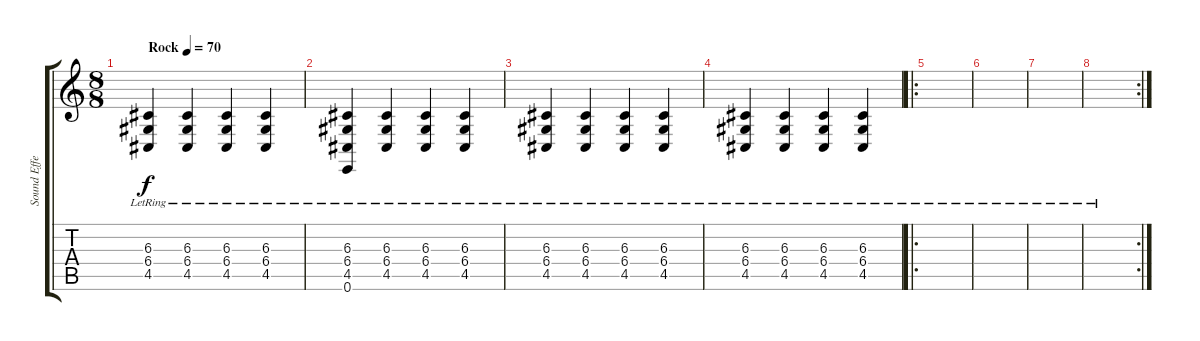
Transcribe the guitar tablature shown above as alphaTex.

\track ("Sound Effect 2" "Sound Effe") {instrument pad8sweep}
\staff {score tabs}
\tuning (E4 B3 G3 D3 A2 E2) {hide}
\ts (8 8)
\tempo (70 "Rock")
\clef g2
\ks c
(6.3{lr} 6.4{lr} 4.5{lr}).4{dy f instrument pad8sweep} (6.3{lr} 6.4{lr} 4.5{lr}).4 (6.3{lr} 6.4{lr} 4.5{lr}).4 (6.3{lr} 6.4{lr} 4.5{lr}).4 |
(6.3{lr} 6.4{lr} 4.5{lr} 0.6).4 (6.3{lr} 6.4{lr} 4.5{lr}).4 (6.3{lr} 6.4{lr} 4.5{lr}).4 (6.3{lr} 6.4{lr} 4.5{lr}).4 |
(6.3{lr} 6.4{lr} 4.5{lr}).4 (6.3{lr} 6.4{lr} 4.5{lr}).4 (6.3{lr} 6.4{lr} 4.5{lr}).4 (6.3{lr} 6.4{lr} 4.5{lr}).4 |
(6.3{lr} 6.4{lr} 4.5{lr}).4 (6.3{lr} 6.4{lr} 4.5{lr}).4 (6.3{lr} 6.4{lr} 4.5{lr}).4 (6.3{lr} 6.4{lr} 4.5{lr}).4 |
\ro
|
|
|
\rc 2
